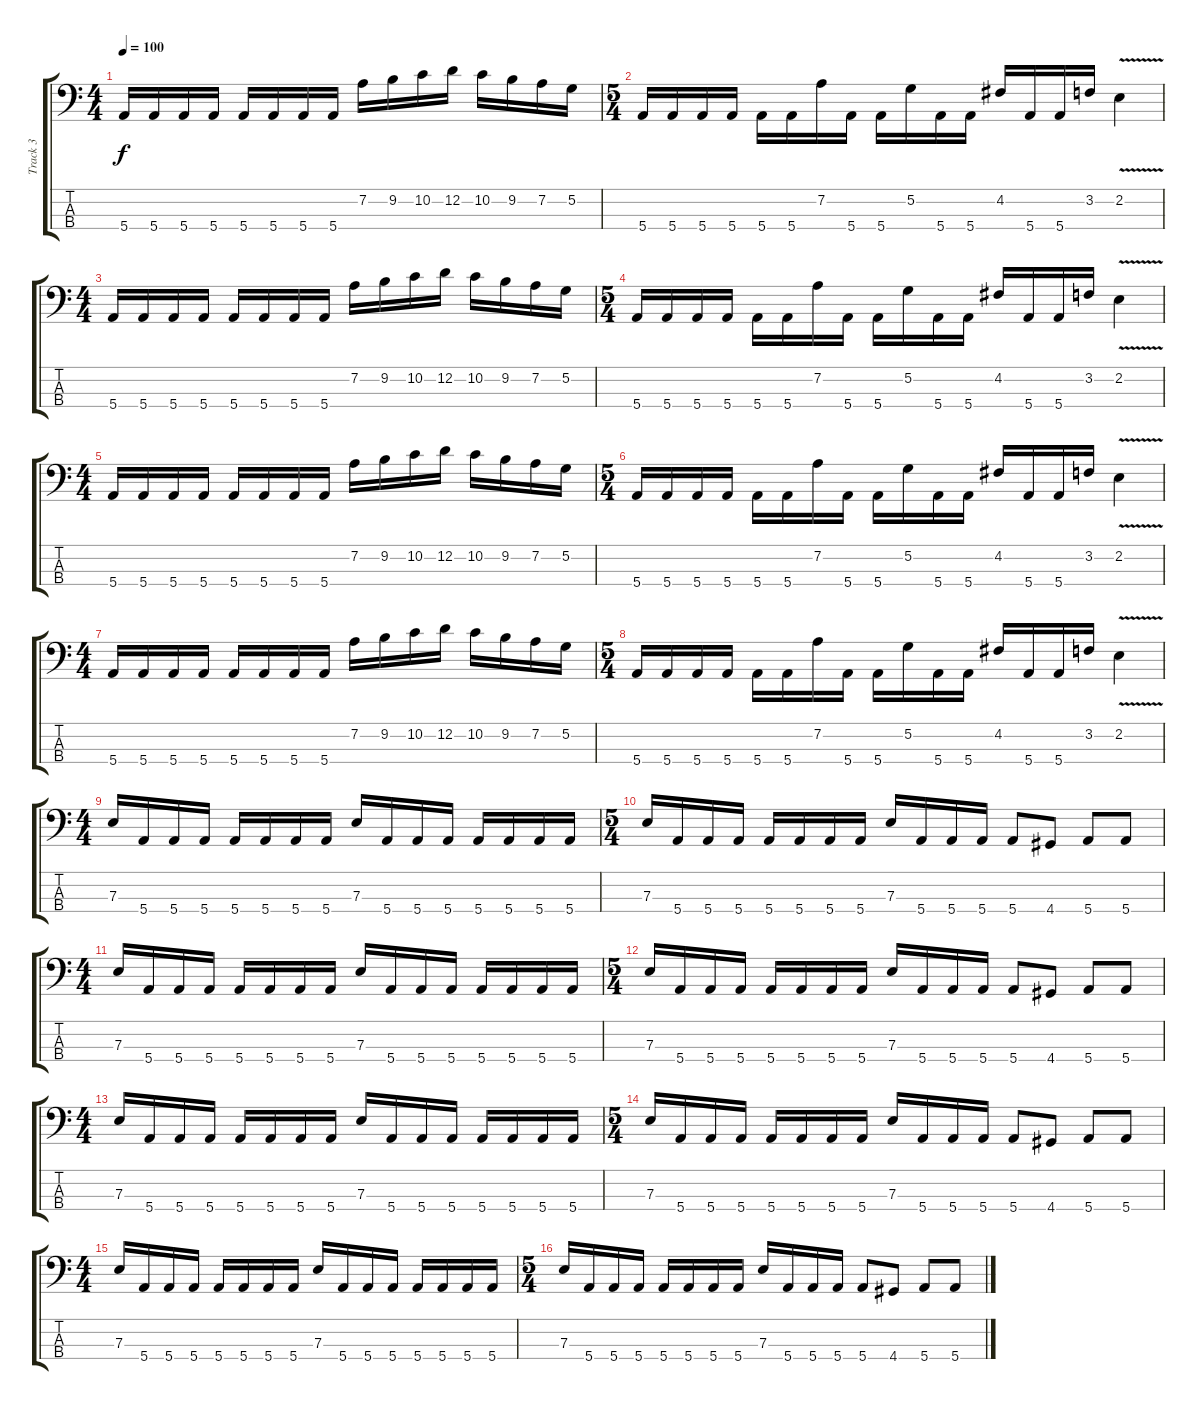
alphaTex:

\track ("Track 3" "Track 3") {instrument electricbasspick}
\staff {score tabs}
\tuning (G2 D2 A1 E1) {hide}
\ts (4 4)
\tempo 100
\clef f4
\ks c
5.4.16{dy f volume 0 instrument electricbasspick} 5.4.16{volume 13} 5.4.16 5.4.16 5.4.16 5.4.16 5.4.16 5.4.16 7.2.16 9.2.16 10.2.16 12.2.16 10.2.16 9.2.16 7.2.16 5.2.16 |
\ts (5 4)
5.4.16 5.4.16 5.4.16 5.4.16 5.4.16 5.4.16 7.2.16 5.4.16 5.4.16 5.2.16 5.4.16 5.4.16 4.2.16 5.4.16 5.4.16 3.2.16 2.2{v}.4 |
\ts (4 4)
5.4.16 5.4.16 5.4.16 5.4.16 5.4.16 5.4.16 5.4.16 5.4.16 7.2.16 9.2.16 10.2.16 12.2.16 10.2.16 9.2.16 7.2.16 5.2.16 |
\ts (5 4)
5.4.16 5.4.16 5.4.16 5.4.16 5.4.16 5.4.16 7.2.16 5.4.16 5.4.16 5.2.16 5.4.16 5.4.16 4.2.16 5.4.16 5.4.16 3.2.16 2.2{v}.4 |
\ts (4 4)
5.4.16 5.4.16 5.4.16 5.4.16 5.4.16 5.4.16 5.4.16 5.4.16 7.2.16 9.2.16 10.2.16 12.2.16 10.2.16 9.2.16 7.2.16 5.2.16 |
\ts (5 4)
5.4.16 5.4.16 5.4.16 5.4.16 5.4.16 5.4.16 7.2.16 5.4.16 5.4.16 5.2.16 5.4.16 5.4.16 4.2.16 5.4.16 5.4.16 3.2.16 2.2{v}.4 |
\ts (4 4)
5.4.16 5.4.16 5.4.16 5.4.16 5.4.16 5.4.16 5.4.16 5.4.16 7.2.16 9.2.16 10.2.16 12.2.16 10.2.16 9.2.16 7.2.16 5.2.16 |
\ts (5 4)
5.4.16 5.4.16 5.4.16 5.4.16 5.4.16 5.4.16 7.2.16 5.4.16 5.4.16 5.2.16 5.4.16 5.4.16 4.2.16 5.4.16 5.4.16 3.2.16 2.2{v}.4 |
\ts (4 4)
7.3.16 5.4.16 5.4.16 5.4.16 5.4.16 5.4.16 5.4.16 5.4.16 7.3.16 5.4.16 5.4.16 5.4.16 5.4.16 5.4.16 5.4.16 5.4.16 |
\ts (5 4)
7.3.16 5.4.16 5.4.16 5.4.16 5.4.16 5.4.16 5.4.16 5.4.16 7.3.16 5.4.16 5.4.16 5.4.16 5.4.8 4.4.8 5.4.8 5.4.8 |
\ts (4 4)
7.3.16 5.4.16 5.4.16 5.4.16 5.4.16 5.4.16 5.4.16 5.4.16 7.3.16 5.4.16 5.4.16 5.4.16 5.4.16 5.4.16 5.4.16 5.4.16 |
\ts (5 4)
7.3.16 5.4.16 5.4.16 5.4.16 5.4.16 5.4.16 5.4.16 5.4.16 7.3.16 5.4.16 5.4.16 5.4.16 5.4.8 4.4.8 5.4.8 5.4.8 |
\ts (4 4)
7.3.16 5.4.16 5.4.16 5.4.16 5.4.16 5.4.16 5.4.16 5.4.16 7.3.16 5.4.16 5.4.16 5.4.16 5.4.16 5.4.16 5.4.16 5.4.16 |
\ts (5 4)
7.3.16 5.4.16 5.4.16 5.4.16 5.4.16 5.4.16 5.4.16 5.4.16 7.3.16 5.4.16 5.4.16 5.4.16 5.4.8 4.4.8 5.4.8 5.4.8 |
\ts (4 4)
7.3.16 5.4.16 5.4.16 5.4.16 5.4.16 5.4.16 5.4.16 5.4.16 7.3.16 5.4.16 5.4.16 5.4.16 5.4.16 5.4.16 5.4.16 5.4.16 |
\ts (5 4)
7.3.16 5.4.16 5.4.16 5.4.16 5.4.16 5.4.16 5.4.16 5.4.16 7.3.16 5.4.16 5.4.16 5.4.16 5.4.8 4.4.8 5.4.8 5.4.8
